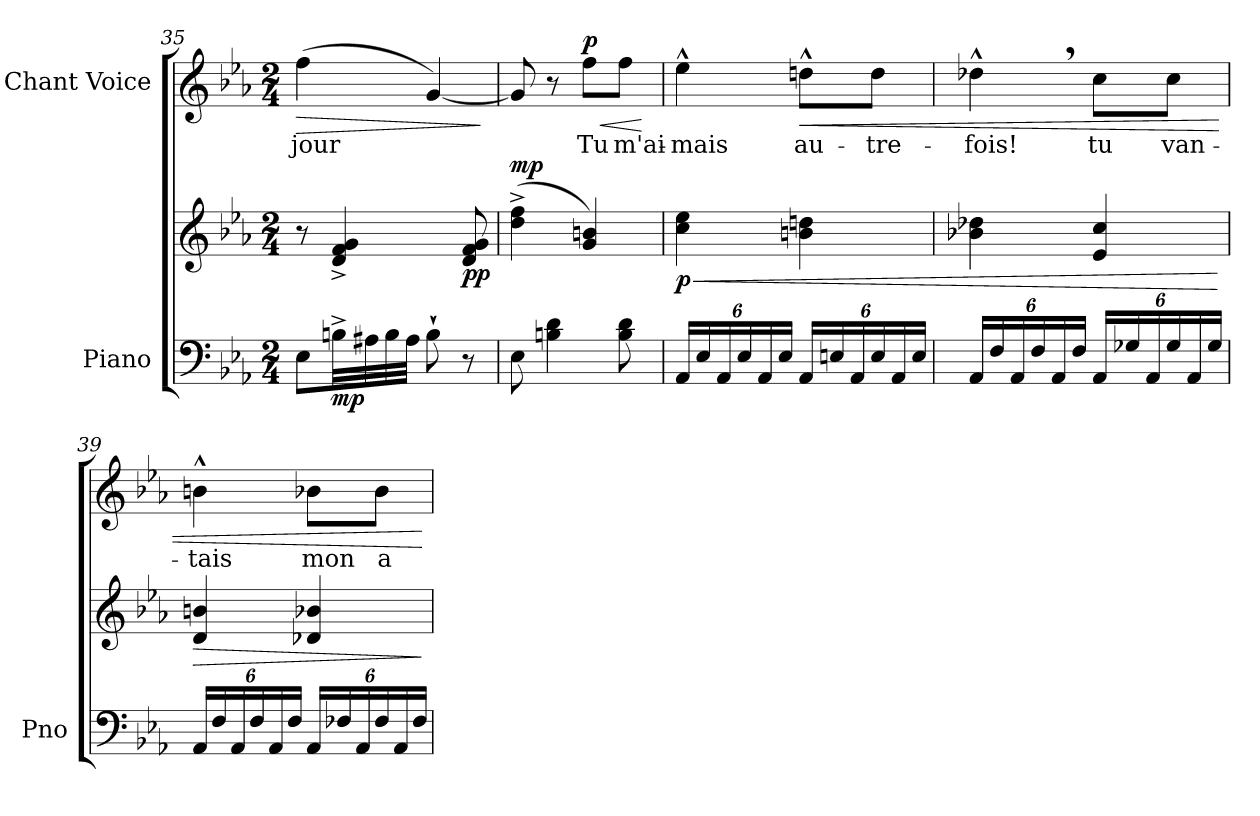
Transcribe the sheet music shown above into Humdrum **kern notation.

**kern	**kern	**dynam	**kern	**text	**dynam
*part2	*part2	*part2	*part1	*part1	*part1
*staff3	*staff2	*staff2/3	*staff1	*staff1	*staff1
*I"Piano	*	*	*I"Chant Voice	*	*
*I'Pno	*	*	*	*	*
*clefF4	*clefG2	*	*clefG2	*	*
*k[b-e-a-]	*k[b-e-a-]	*	*k[b-e-a-]	*	*
*M2/4	*M2/4	*	*M2/4	*	*
=35	=35	=35	=35	=35	=35
!	!	!	!	!LO:LY:b	!LO:HP:b
8E-\L	8r	.	(>4ff\	jour	>
!	!	!LO:DY:b=2	!	!	!
32Bn^\LL	4d/^ 4f/^ 4g/^	mp	.	.	.
32A#X\	.	.	.	.	.
32B\	.	.	.	.	.
32A#\JJJ	.	.	.	.	.
8B`\	.	.	[4g/)	.	.
!	!	!LO:DY:b	!	!	!
8r	8d/ 8f/ 8g/	pp	.	.	.
.	.	.	.	.	]
!!LO:LB:g=z
=36	=36	=36	=36	=36	=36
!	!	!LO:DY:a	!	!	!
8E-\	(>4dd\^ 4ff\^	mp	8g/]	.	.
4Bn\ 4d\	.	.	8r	.	.
!	!	!	!	!LO:LY:b	!LO:HP:b
!	!	!	!	!	!LO:DY:n=1:a
.	4g/ 4bn/)	.	8ff\L	Tu	< p
!	!	!	!	!LO:LY:b	!
8B\ 8d\	.	.	8ff\J	m'ai-	.
.	.	.	.	.	[
=37	=37	=37	=37	=37	=37
*Xbrackettup	*	*	*	*	*
!	!	!LO:HP:b	!	!LO:LY:b	!
!	!	!LO:DY:n=1:b	!	!	!
24AA-/LL	4cc\ 4ee-\	< p	4ee-^^\	-mais	.
24E-/	.	.	.	.	.
24AA-/	.	.	.	.	.
24E-/	.	.	.	.	.
24AA-/	.	.	.	.	.
24E-/JJ	.	.	.	.	.
!	!	!	!	!LO:LY:b	!LO:HP:b
24AA-/LL	4bn\ 4ddn\	.	8ddn^^\L	au-	<
24En/	.	.	.	.	.
24AA-/	.	.	.	.	.
!	!	!	!	!LO:LY:b	!
24E/	.	.	8dd\J	-tre-	.
24AA-/	.	.	.	.	.
24E/JJ	.	.	.	.	.
=38	=38	=38	=38	=38	=38
!	!	!	!	!LO:LY:b	!
24AA-/LL	4b-X\ 4dd-X\	.	4dd-X^^,\	-fois!	.
24F/	.	.	.	.	.
24AA-/	.	.	.	.	.
24F/	.	.	.	.	.
24AA-/	.	.	.	.	.
24F/JJ	.	.	.	.	.
!	!	!	!	!LO:LY:b	!
24AA-/LL	4e-/ 4cc/	.	8cc\L	tu	.
24G-X/	.	.	.	.	.
24AA-/	.	.	.	.	.
!	!	!	!	!LO:LY:b	!
24G-/	.	.	8cc\J	van-	.
24AA-/	.	.	.	.	.
24G-/JJ	.	.	.	.	.
.	.	[	.	.	.
=39	=39	=39	=39	=39	=39
!	!	!LO:HP:b	!	!LO:LY:b	!
24AA-/LL	4d/ 4bn/	>	4bn^^\	-tais	.
24F/	.	.	.	.	.
24AA-/	.	.	.	.	.
24F/	.	.	.	.	.
24AA-/	.	.	.	.	.
24F/JJ	.	.	.	.	.
!	!	!	!	!LO:LY:b	!
24AA-/LL	4d-X/ 4b-X/	.	8b-X\L	mon	.
24F-X/	.	.	.	.	.
24AA-/	.	.	.	.	.
!	!	!	!	!LO:LY:b	!
24F-/	.	.	8b-\J	a	.
24AA-/	.	.	.	.	.
24F-/JJ	.	.	.	.	.
.	.	]	.	.	[
=	=	=	=	=	=
*-	*-	*-	*-	*-	*-
